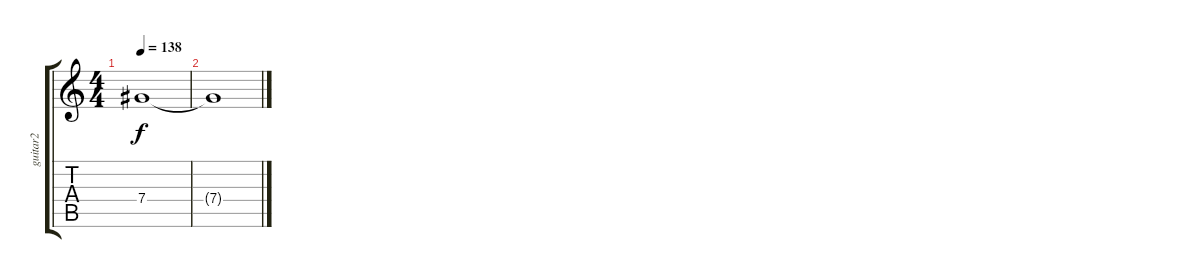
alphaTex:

\track ("guitar2" "guitar2") {instrument overdrivenguitar}
\staff {score tabs}
\tuning (Eb4 Bb3 Gb3 Db3 Ab2 Eb2) {hide}
\ts (4 4)
\tempo 138
\clef g2
\ks c
7.4{t}.1{dy f} |
7.4{t}.1
